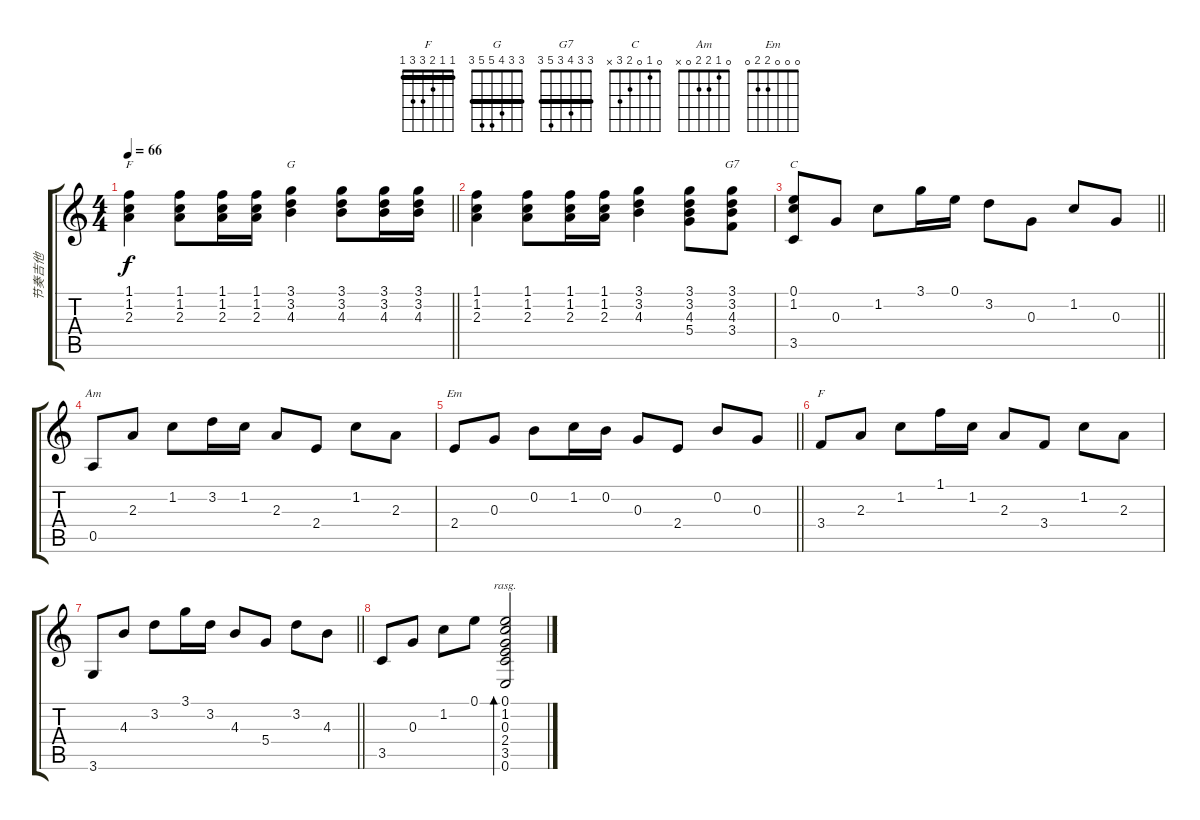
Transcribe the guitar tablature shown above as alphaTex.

\track ("节奏吉他" "节奏吉他") {instrument acousticguitarsteel}
\staff {score tabs}
\tuning (E4 B3 G3 D3 A2 E2) {hide}
\chord ("F" 1 1 2 3 0 1) {barre 1}
\chord ("G" 3 3 4 5 5 3) {barre 3}
\chord ("G7" 3 3 4 3 5 3) {barre 3}
\chord ("C" 0 1 0 2 3 x)
\chord ("Am" 0 1 2 2 0 x)
\chord ("Em" 0 0 0 2 2 0)
\chord ("F" 1 1 2 3 3 1) {barre 1}
\ts (4 4)
\tempo 66
\clef g2
\barLineRight lightlight
\ks c
(1.1 1.2 2.3).4{ch "F" dy f} (1.1 1.2 2.3).8 (1.1 1.2 2.3).16 (1.1 1.2 2.3).16 (3.1 3.2 4.3).4{ch "G"} (3.1 3.2 4.3).8 (3.1 3.2 4.3).16 (3.1 3.2 4.3).16 |
(1.1 1.2 2.3).4 (1.1 1.2 2.3).8 (1.1 1.2 2.3).16 (1.1 1.2 2.3).16 (3.1 3.2 4.3).4 (3.1 3.2 4.3 5.4).8 (3.1 3.2 4.3 3.4).8{ch "G7"} |
\barLineRight lightlight
(0.1 1.2 3.5).8{ch "C"} 0.3.8 1.2.8 3.1.16 0.1.16 3.2.8 0.3.8 1.2.8 0.3.8 |
0.5.8{ch "Am"} 2.3.8 1.2.8 3.2.16 1.2.16 2.3.8 2.4.8 1.2.8 2.3.8 |
\barLineRight lightlight
2.4.8{ch "Em"} 0.3.8 0.2.8 1.2.16 0.2.16 0.3.8 2.4.8 0.2.8 0.3.8 |
3.4.8{ch "F"} 2.3.8 1.2.8 1.1.16 1.2.16 2.3.8 3.4.8 1.2.8 2.3.8 |
\barLineRight lightlight
3.6.8 4.3.8 3.2.8 3.1.16 3.2.16 4.3.8 5.4.8 3.2.8 4.3.8{txt ""} |
3.5.8 0.3.8 1.2.8 0.1.8 (0.1 1.2 0.3 2.4 3.5 0.6).2{bd 480 rasg ii}
